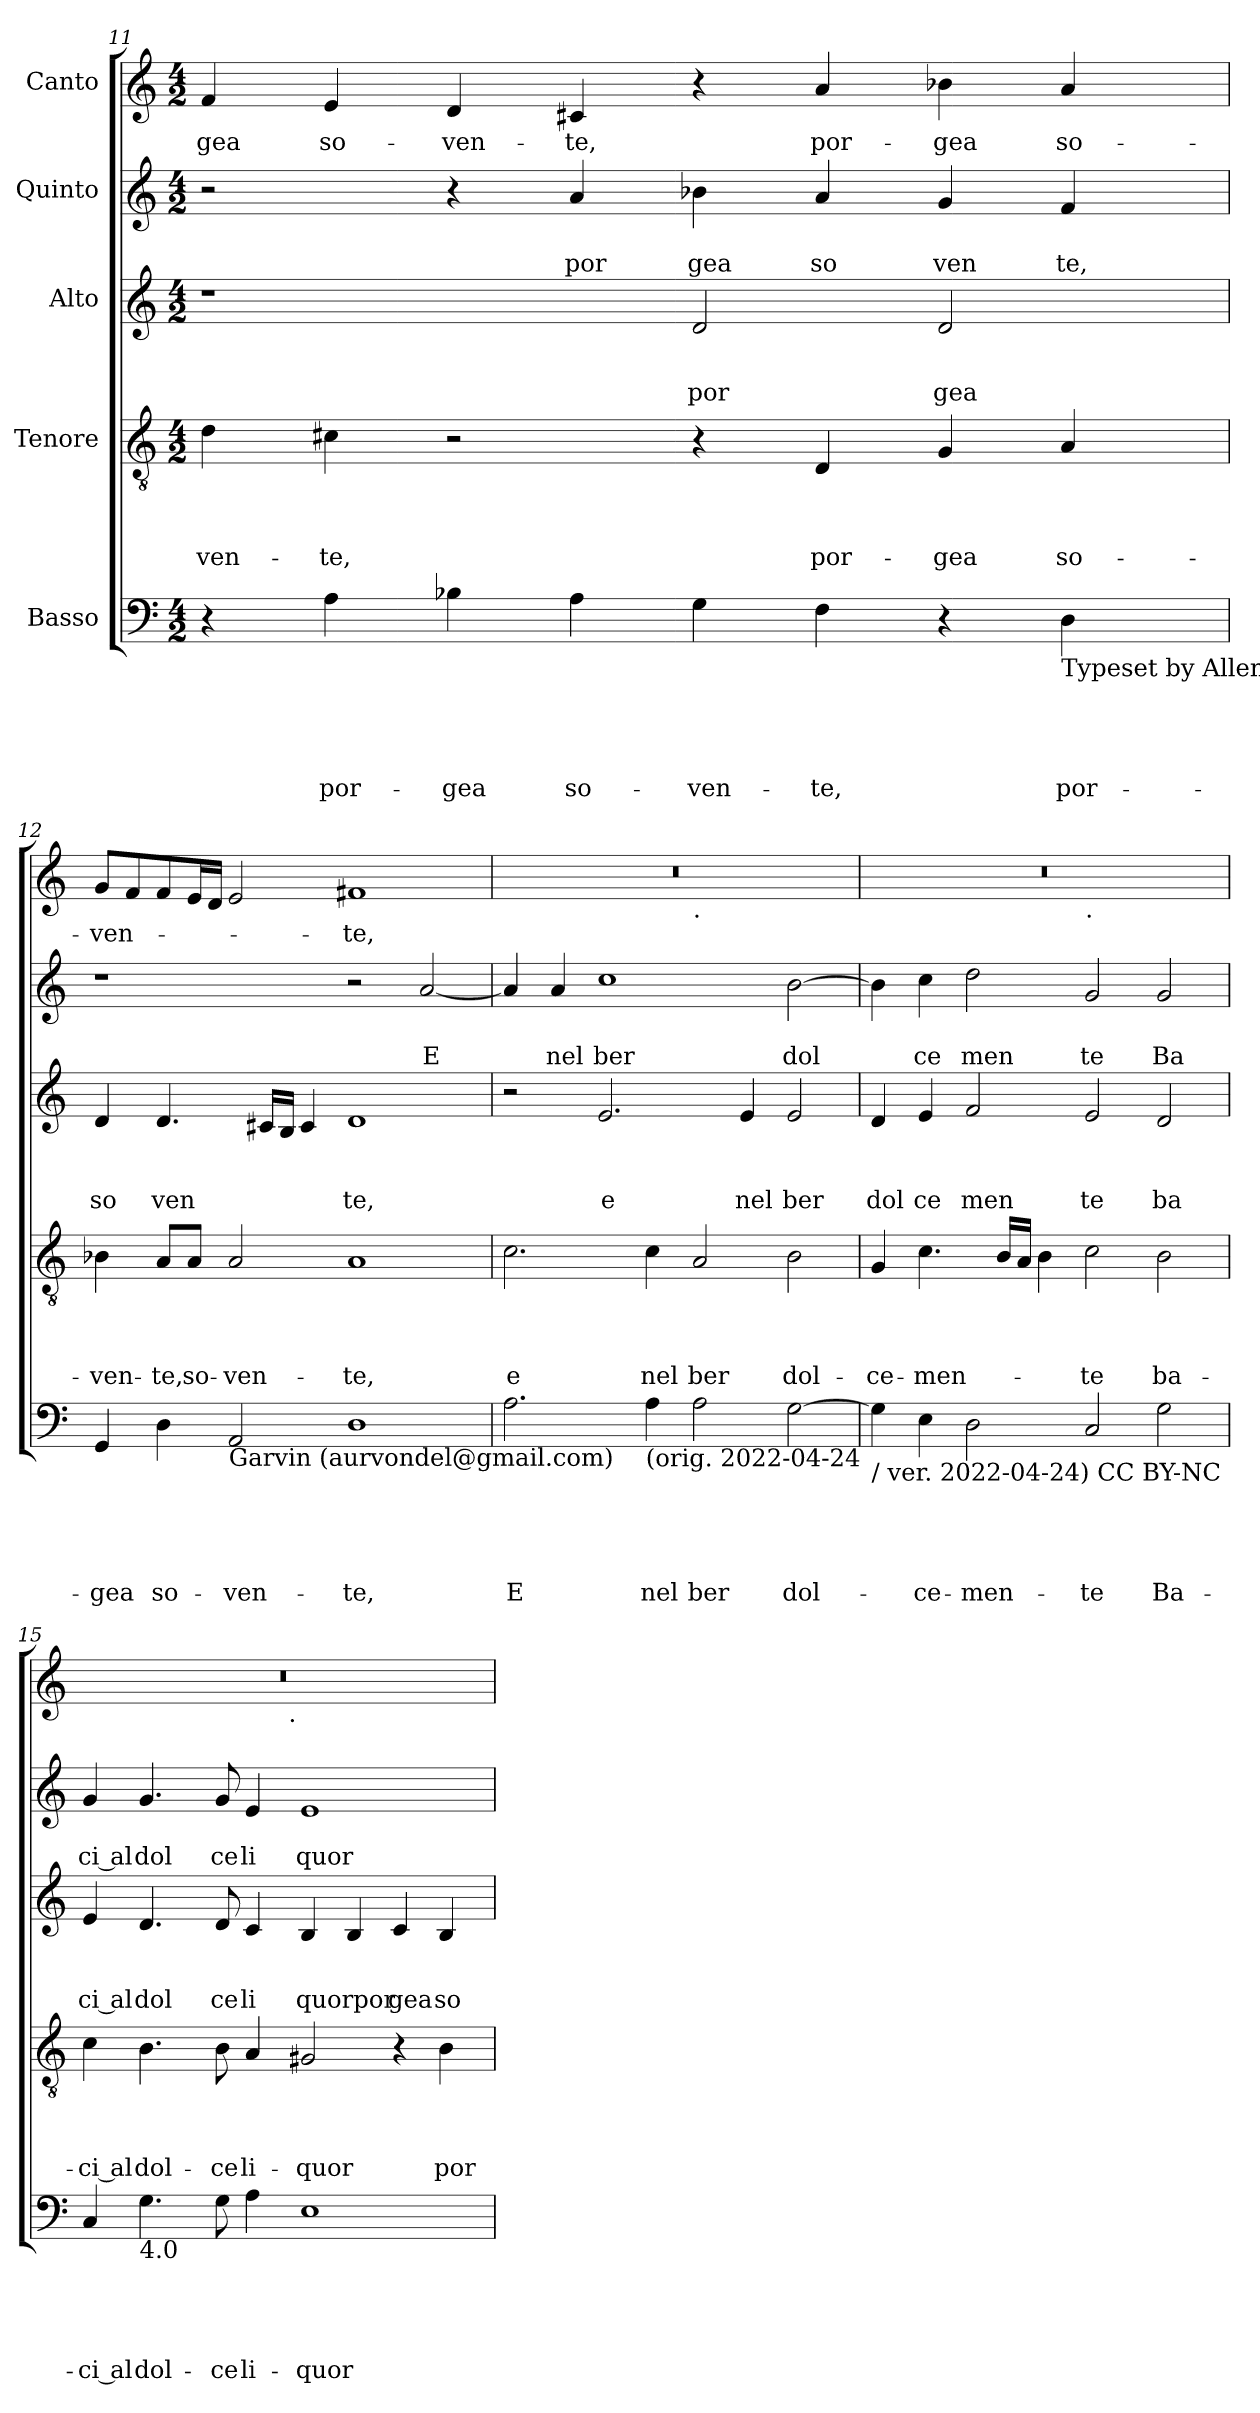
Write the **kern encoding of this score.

**kern	**text	**text	**text	**text	**text	**kern	**text	**text	**text	**text	**kern	**text	**text	**text	**kern	**text	**text	**kern	**text
*part5	*part5	*part5	*part5	*part5	*part5	*part4	*part4	*part4	*part4	*part4	*part3	*part3	*part3	*part3	*part2	*part2	*part2	*part1	*part1
*staff5	*staff5	*staff5	*staff5	*staff5	*staff5	*staff4	*staff4	*staff4	*staff4	*staff4	*staff3	*staff3	*staff3	*staff3	*staff2	*staff2	*staff2	*staff1	*staff1
*I"Basso	*	*	*	*	*	*I"Tenore	*	*	*	*	*I"Alto	*	*	*	*I"Quinto	*	*	*I"Canto	*
!!LO:LB:g=z
*clefF4	*	*	*	*	*	*clefGv2	*	*	*	*	*clefG2	*	*	*	*clefG2	*	*	*clefG2	*
*k[]	*	*	*	*	*	*k[]	*	*	*	*	*k[]	*	*	*	*k[]	*	*	*k[]	*
*C:	*	*	*	*	*	*C:	*	*	*	*	*C:	*	*	*	*C:	*	*	*C:	*
*M4/2	*	*	*	*	*	*M4/2	*	*	*	*	*M4/2	*	*	*	*M4/2	*	*	*M4/2	*
=11	=11	=11	=11	=11	=11	=11	=11	=11	=11	=11	=11	=11	=11	=11	=11	=11	=11	=11	=11
!	!	!	!	!	!	!	!	!	!	!LO:LY:b	!	!	!	!	!	!	!	!	!LO:LY:b
4r	.	.	.	.	.	4d\	.	.	.	ven-	1r	.	.	.	2r	.	.	4f/	-gea
!	!	!	!	!	!LO:LY:b	!	!	!	!	!LO:LY:b	!	!	!	!	!	!	!	!	!LO:LY:b
4A\	.	.	.	.	por-	4c#X\	.	.	.	-te,	.	.	.	.	.	.	.	4e/	so-
!	!	!	!	!	!LO:LY:b	!	!	!	!	!	!	!	!	!	!	!	!	!	!LO:LY:b
4B-X\	.	.	.	.	-gea	2r	.	.	.	.	.	.	.	.	4r	.	.	4d/	-ven-
!	!	!	!	!	!LO:LY:b	!	!	!	!	!	!	!	!	!	!	!	!LO:LY:b	!	!LO:LY:b
4A\	.	.	.	.	so-	.	.	.	.	.	.	.	.	.	4a/	.	por	4c#X/	-te,
!	!	!	!	!	!LO:LY:b	!	!	!	!	!	!	!	!	!LO:LY:b	!	!	!LO:LY:b	!	!
4G\	.	.	.	.	-ven-	4r	.	.	.	.	2d/	.	.	por	4b-X\	.	gea	4r	.
!	!	!	!	!	!LO:LY:b	!	!	!	!	!LO:LY:b	!	!	!	!	!	!	!LO:LY:b	!	!LO:LY:b
4F\	.	.	.	.	-te,	4D/	.	.	.	por-	.	.	.	.	4a/	.	so	4a/	por-
!	!	!	!	!	!	!	!	!	!	!LO:LY:b	!	!	!	!LO:LY:b	!	!	!LO:LY:b	!	!LO:LY:b
4r	.	.	.	.	.	4G/	.	.	.	-gea	2d/	.	.	gea	4g/	.	ven	4b-X\	-gea
!LO:TX:b:t=Typeset by Allen	!	!	!	!	!	!	!	!	!	!	!	!	!	!	!	!	!	!	!
!	!	!	!	!	!LO:LY:b	!	!	!	!	!LO:LY:b	!	!	!	!	!	!	!LO:LY:b	!	!LO:LY:b
4D\	.	.	.	.	por-	4A/	.	.	.	so-	.	.	.	.	4f/	.	te,	4a/	so-
=12	=12	=12	=12	=12	=12	=12	=12	=12	=12	=12	=12	=12	=12	=12	=12	=12	=12	=12	=12
!	!	!	!	!	!LO:LY:b	!	!	!	!	!LO:LY:b	!	!	!	!LO:LY:b	!	!	!	!	!LO:LY:b
4GG/	.	.	.	.	-gea	4B-X\	.	.	.	-ven-	4d/	.	.	so	1r	.	.	8g/L	-ven-
.	.	.	.	.	.	.	.	.	.	.	.	.	.	.	.	.	.	8f/	.
!	!	!	!	!	!LO:LY:b	!	!	!	!	!LO:LY:b	!	!	!	!LO:LY:b	!	!	!	!	!
4D\	.	.	.	.	so-	8A/L	.	.	.	-te,	4.d/	.	.	ven	.	.	.	8f/	.
!	!	!	!	!	!	!	!	!	!	!LO:LY:b	!	!	!	!	!	!	!	!	!
.	.	.	.	.	.	8A/J	.	.	.	so-	.	.	.	.	.	.	.	16e/L	.
.	.	.	.	.	.	.	.	.	.	.	.	.	.	.	.	.	.	16d/JJ	.
!LO:TX:b:t=Garvin (aurvondel@gmail.com)	!	!	!	!	!	!	!	!	!	!	!	!	!	!	!	!	!	!	!
!	!	!	!	!	!LO:LY:b	!	!	!	!	!LO:LY:b	!	!	!	!	!	!	!	!	!
2AA/	.	.	.	.	-ven-	2A/	.	.	.	-ven-	.	.	.	.	.	.	.	2e/	.
.	.	.	.	.	.	.	.	.	.	.	16c#X/LL	.	.	.	.	.	.	.	.
.	.	.	.	.	.	.	.	.	.	.	16B/JJ	.	.	.	.	.	.	.	.
.	.	.	.	.	.	.	.	.	.	.	4c#/	.	.	.	.	.	.	.	.
!	!	!	!	!	!LO:LY:b	!	!	!	!	!LO:LY:b	!	!	!	!LO:LY:b	!	!	!	!	!LO:LY:b
1D	.	.	.	.	-te,	1A	.	.	.	-te,	1d	.	.	te,	2r	.	.	1f#X	-te,
!	!	!	!	!	!	!	!	!	!	!	!	!	!	!	!	!	!LO:LY:b	!	!
.	.	.	.	.	.	.	.	.	.	.	.	.	.	.	[<2a/	.	E	.	.
=13	=13	=13	=13	=13	=13	=13	=13	=13	=13	=13	=13	=13	=13	=13	=13	=13	=13	=13	=13
!	!	!	!	!	!LO:LY:b	!	!	!	!	!LO:LY:b	!	!	!	!	!	!	!	!	!
*	*	*	*	*	*	*	*	*	*	*	*	*	*	*	*	*	*	*^	*
2.A\	.	.	.	.	E	2.c\	.	.	.	e	2r	.	.	.	4a/]	.	.	0r	1ryy	.
!	!	!	!	!	!	!	!	!	!	!	!	!	!	!	!	!	!LO:LY:b	!	!	!
.	.	.	.	.	.	.	.	.	.	.	.	.	.	.	4a/	.	nel	.	.	.
!	!	!	!	!	!	!	!	!	!	!	!	!	!	!LO:LY:b	!	!	!LO:LY:b	!	!	!
.	.	.	.	.	.	.	.	.	.	.	2.e/	.	.	e	1cc	.	ber	.	.	.
!LO:TX:b:t=(orig. 2022-04-24	!	!	!	!	!	!	!	!	!	!	!	!	!	!	!	!	!	!	!	!
!	!	!	!	!	!LO:LY:b	!	!	!	!	!LO:LY:b	!	!	!	!	!	!	!	!	!	!
4A\	.	.	.	.	nel	4c\	.	.	.	nel	.	.	.	.	.	.	.	.	.	.
!	!	!	!	!	!	!	!	!	!	!	!	!	!	!	!	!	!	!	!LO:TX:b:t=.	!
!	!	!	!	!	!LO:LY:b	!	!	!	!	!LO:LY:b	!	!	!	!	!	!	!	!	!	!
2A\	.	.	.	.	ber	2A/	.	.	.	ber	.	.	.	.	.	.	.	.	1ryy	.
!	!	!	!	!	!	!	!	!	!	!	!	!	!	!LO:LY:b	!	!	!	!	!	!
.	.	.	.	.	.	.	.	.	.	.	4e/	.	.	nel	.	.	.	.	.	.
!	!	!	!	!	!LO:LY:b	!	!	!	!	!LO:LY:b	!	!	!	!LO:LY:b	!	!	!LO:LY:b	!	!	!
[>2G\	.	.	.	.	dol-	2B\	.	.	.	dol-	2e/	.	.	ber	[>2b\	.	dol	.	.	.
=14	=14	=14	=14	=14	=14	=14	=14	=14	=14	=14	=14	=14	=14	=14	=14	=14	=14	=14	=14	=14
!LO:TX:b:t=/ ver. 2022-04-24) CC BY-NC	!	!	!	!	!	!	!	!	!	!	!	!	!	!	!	!	!	!	!	!
!	!	!	!	!	!	!	!	!	!	!LO:LY:b	!	!	!	!LO:LY:b	!	!	!	!	!	!
4G\]	.	.	.	.	.	4G/	.	.	.	-ce-	4d/	.	.	dol	4b\]	.	.	0r	1ryy	.
!	!	!	!	!	!LO:LY:b	!	!	!	!	!LO:LY:b	!	!	!	!LO:LY:b	!	!	!LO:LY:b	!	!	!
4E\	.	.	.	.	-ce-	4.c\	.	.	.	-men-	4e/	.	.	ce	4cc\	.	ce	.	.	.
!	!	!	!	!	!LO:LY:b	!	!	!	!	!	!	!	!	!LO:LY:b	!	!	!LO:LY:b	!	!	!
2D\	.	.	.	.	-men-	.	.	.	.	.	2f/	.	.	men	2dd\	.	men	.	.	.
.	.	.	.	.	.	16B/LL	.	.	.	.	.	.	.	.	.	.	.	.	.	.
.	.	.	.	.	.	16A/JJ	.	.	.	.	.	.	.	.	.	.	.	.	.	.
.	.	.	.	.	.	4B\	.	.	.	.	.	.	.	.	.	.	.	.	.	.
!	!	!	!	!	!	!	!	!	!	!	!	!	!	!	!	!	!	!	!LO:TX:b:t=.	!
!	!	!	!	!	!LO:LY:b	!	!	!	!	!LO:LY:b	!	!	!	!LO:LY:b	!	!	!LO:LY:b	!	!	!
2C/	.	.	.	.	-te	2c\	.	.	.	-te	2e/	.	.	te	2g/	.	te	.	1ryy	.
!	!	!	!	!	!LO:LY:b	!	!	!	!	!LO:LY:b	!	!	!	!LO:LY:b	!	!	!LO:LY:b	!	!	!
2G\	.	.	.	.	Ba-	2B\	.	.	.	ba-	2d/	.	.	ba	2g/	.	Ba	.	.	.
=15	=15	=15	=15	=15	=15	=15	=15	=15	=15	=15	=15	=15	=15	=15	=15	=15	=15	=15	=15	=15
!	!	!	!	!	!LO:LY:b:rj	!	!	!	!	!LO:LY:b:rj	!	!	!	!LO:LY:b:rj	!	!	!LO:LY:b:rj	!	!	!
4C/	.	.	.	.	-ci al	4c\	.	.	.	-ci al	4e/	.	.	ci al	4g/	.	ci al	0r	2ryy	.
!LO:TX:b:t=4.0	!	!	!	!	!	!	!	!	!	!	!	!	!	!	!	!	!	!	!	!
!	!	!	!	!	!LO:LY:b	!	!	!	!	!LO:LY:b	!	!	!	!LO:LY:b	!	!	!LO:LY:b	!	!	!
4.G\	.	.	.	.	dol-	4.B\	.	.	.	dol-	4.d/	.	.	dol	4.g/	.	dol	.	.	.
.	.	.	.	.	.	.	.	.	.	.	.	.	.	.	.	.	.	.	4...ryy	.
!	!	!	!	!	!LO:LY:b	!	!	!	!	!LO:LY:b	!	!	!	!LO:LY:b	!	!	!LO:LY:b	!	!	!
8G\	.	.	.	.	-ce	8B\	.	.	.	-ce	8d/	.	.	ce	8g/	.	ce	.	.	.
!	!	!	!	!	!LO:LY:b	!	!	!	!	!LO:LY:b	!	!	!	!LO:LY:b	!	!	!LO:LY:b	!	!	!
4A\	.	.	.	.	li-	4A/	.	.	.	li-	4c/	.	.	li	4e/	.	li	.	.	.
!	!	!	!	!	!	!	!	!	!	!	!	!	!	!	!	!	!	!	!LO:TX:b:t=.	!
.	.	.	.	.	.	.	.	.	.	.	.	.	.	.	.	.	.	.	1ryy	.
!	!	!	!	!	!LO:LY:b	!	!	!	!	!LO:LY:b	!	!	!	!LO:LY:b	!	!	!LO:LY:b	!	!	!
1E	.	.	.	.	-quor	2G#X/	.	.	.	-quor	4B/	.	.	quorpor	1e	.	quor	.	.	.
.	.	.	.	.	.	.	.	.	.	.	4B/	.	.	.	.	.	.	.	.	.
!	!	!	!	!	!	!	!	!	!	!	!	!	!	!LO:LY:b	!	!	!	!	!	!
.	.	.	.	.	.	4r	.	.	.	.	4c/	.	.	gea	.	.	.	.	.	.
!	!	!	!	!	!	!	!	!	!	!LO:LY:b	!	!	!	!LO:LY:b	!	!	!	!	!	!
.	.	.	.	.	.	4B\	.	.	.	por-	4B/	.	.	so	.	.	.	.	.	.
.	.	.	.	.	.	.	.	.	.	.	.	.	.	.	.	.	.	.	32ryy	.
*	*	*	*	*	*	*	*	*	*	*	*	*	*	*	*	*	*	*v	*v	*
=	=	=	=	=	=	=	=	=	=	=	=	=	=	=	=	=	=	=	=
*-	*-	*-	*-	*-	*-	*-	*-	*-	*-	*-	*-	*-	*-	*-	*-	*-	*-	*-	*-
